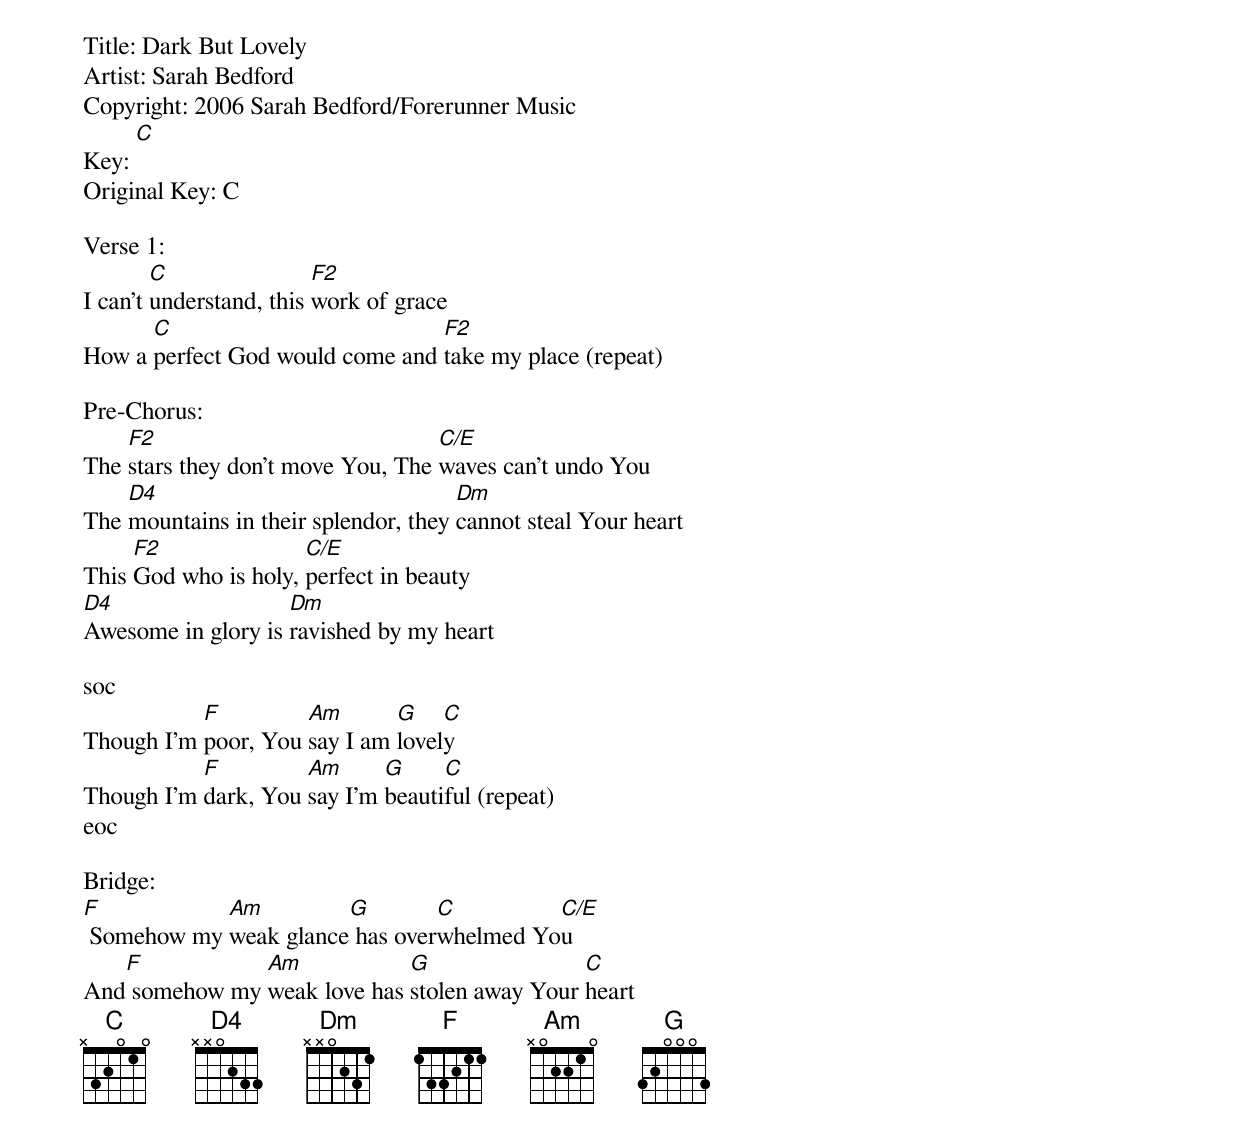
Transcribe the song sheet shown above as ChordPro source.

Title: Dark But Lovely
Artist: Sarah Bedford
Copyright: 2006 Sarah Bedford/Forerunner Music
Key: [C]
Original Key: C

Verse 1:
I can't [C]understand, this [F2]work of grace
How a [C]perfect God would come and [F2]take my place (repeat)

Pre-Chorus:
The [F2]stars they don't move You, The [C/E]waves can't undo You
The [D4]mountains in their splendor, they [Dm]cannot steal Your heart
This [F2]God who is holy, [C/E]perfect in beauty
[D4]Awesome in glory is [Dm]ravished by my heart

soc
Though I'm [F]poor, You [Am]say I am [G]lovel[C]y
Though I'm [F]dark, You [Am]say I'm [G]beauti[C]ful (repeat)
eoc

Bridge:
[F] Somehow my [Am]weak glance[G] has over[C]whelmed Yo[C/E]u
And[F] somehow my [Am]weak love has [G]stolen away Your [C]heart
